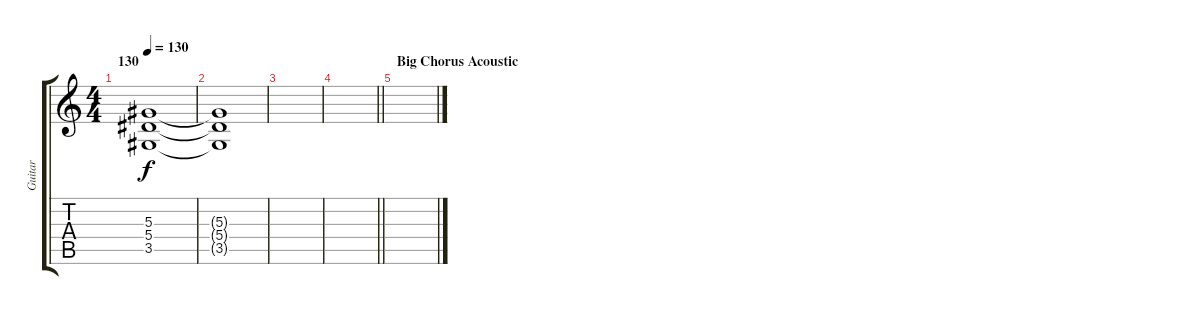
\track ("Guitar" "Guitar") {instrument distortionguitar}
\staff {score tabs}
\tuning (C4 G3 Eb3 Bb2 F2 C2) {hide}
\ts (4 4)
\section ("" "130")
\tempo 130
\clef g2
\ks c
(5.3 5.4 3.5).1{dy f} |
(5.3{t} 5.4{t} 3.5{t}).1 |
|
\barLineRight lightlight
|
\section ("" "Big Chorus Acoustic")
